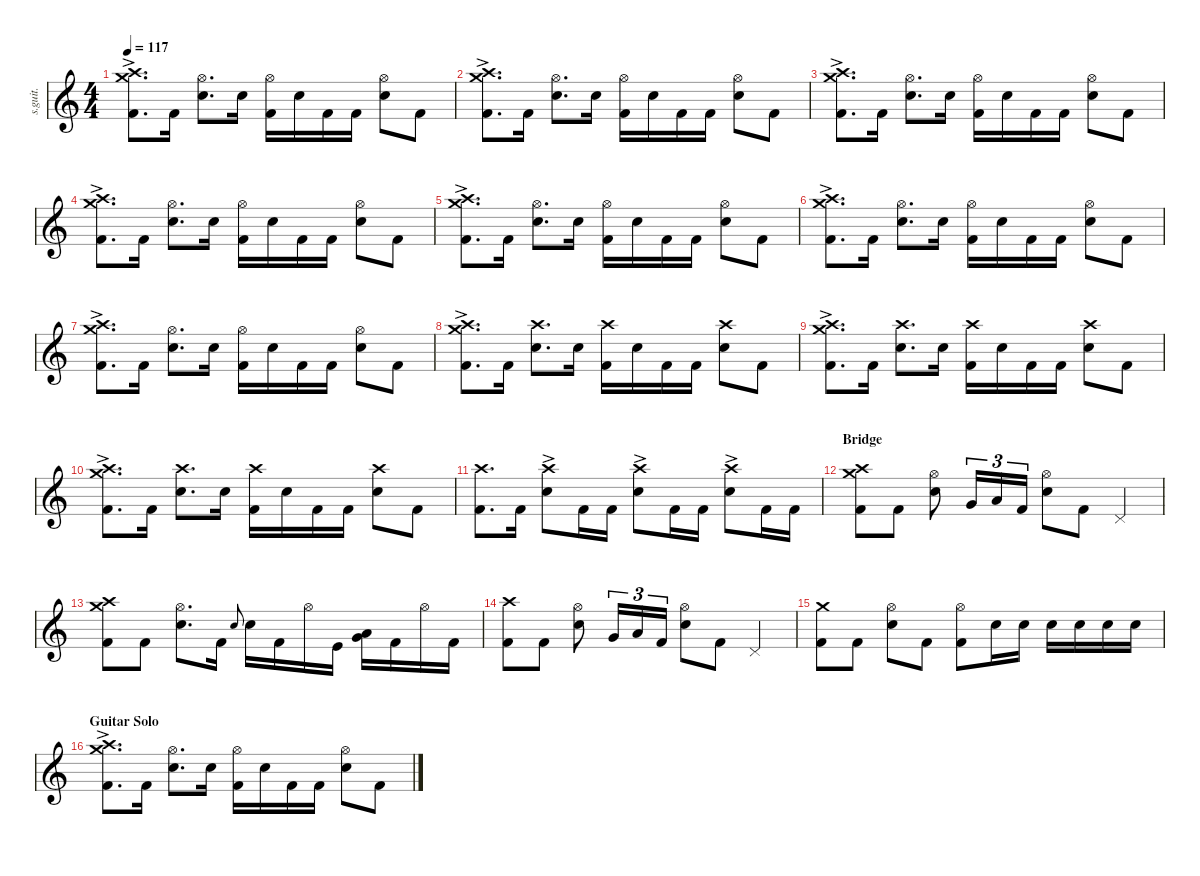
\defaultSystemsLayout 4
\hideDynamics
\bracketExtendMode nobrackets
\track ("Dave Grohl" "s.guit.") {instrument percussion}
\staff {score}
\articulation defaults
\ts (4 4)
\tempo 117
\clef g2
\ks c
("Crash medium (hit)"{ac} "Kick (hit) 2" "Crash high (hit)").8{d lyrics (0 "") lyrics (1 "") lyrics (2 "") lyrics (3 "") lyrics (4 "") dy f} "Kick (hit) 2".16{lyrics (0 "") lyrics (1 "") lyrics (2 "") lyrics (3 "") lyrics (4 "")} ("Hi-Hat (open)" "Snare (hit) 2").8{d lyrics (0 "") lyrics (1 "") lyrics (2 "") lyrics (3 "") lyrics (4 "")} "Snare (hit) 2".16{lyrics (0 "") lyrics (1 "") lyrics (2 "") lyrics (3 "") lyrics (4 "")} ("Hi-Hat (open)" "Kick (hit) 2").16{lyrics (0 "") lyrics (1 "") lyrics (2 "") lyrics (3 "") lyrics (4 "")} "Snare (hit) 2".16{lyrics (0 "") lyrics (1 "") lyrics (2 "") lyrics (3 "") lyrics (4 "")} "Kick (hit) 2".16{lyrics (0 "") lyrics (1 "") lyrics (2 "") lyrics (3 "") lyrics (4 "")} "Kick (hit) 2".16{lyrics (0 "") lyrics (1 "") lyrics (2 "") lyrics (3 "") lyrics (4 "")} ("Hi-Hat (open)" "Snare (hit) 2").8{lyrics (0 "") lyrics (1 "") lyrics (2 "") lyrics (3 "") lyrics (4 "")} "Kick (hit) 2".8{lyrics (0 "") lyrics (1 "") lyrics (2 "") lyrics (3 "") lyrics (4 "")} |
("Crash medium (hit)"{ac} "Kick (hit) 2" "Crash high (hit)").8{d lyrics (0 "") lyrics (1 "") lyrics (2 "") lyrics (3 "") lyrics (4 "")} "Kick (hit) 2".16{lyrics (0 "") lyrics (1 "") lyrics (2 "") lyrics (3 "") lyrics (4 "")} ("Hi-Hat (open)" "Snare (hit) 2").8{d lyrics (0 "") lyrics (1 "") lyrics (2 "") lyrics (3 "") lyrics (4 "")} "Snare (hit) 2".16{lyrics (0 "") lyrics (1 "") lyrics (2 "") lyrics (3 "") lyrics (4 "")} ("Hi-Hat (open)" "Kick (hit) 2").16{lyrics (0 "") lyrics (1 "") lyrics (2 "") lyrics (3 "") lyrics (4 "")} "Snare (hit) 2".16{lyrics (0 "") lyrics (1 "") lyrics (2 "") lyrics (3 "") lyrics (4 "")} "Kick (hit) 2".16{lyrics (0 "") lyrics (1 "") lyrics (2 "") lyrics (3 "") lyrics (4 "")} "Kick (hit) 2".16{lyrics (0 "") lyrics (1 "") lyrics (2 "") lyrics (3 "") lyrics (4 "")} ("Hi-Hat (open)" "Snare (hit) 2").8{lyrics (0 "") lyrics (1 "") lyrics (2 "") lyrics (3 "") lyrics (4 "")} "Kick (hit) 2".8{lyrics (0 "") lyrics (1 "") lyrics (2 "") lyrics (3 "") lyrics (4 "")} |
("Crash medium (hit)"{ac} "Kick (hit) 2" "Crash high (hit)").8{d lyrics (0 "") lyrics (1 "") lyrics (2 "") lyrics (3 "") lyrics (4 "")} "Kick (hit) 2".16{lyrics (0 "") lyrics (1 "") lyrics (2 "") lyrics (3 "") lyrics (4 "")} ("Hi-Hat (open)" "Snare (hit) 2").8{d lyrics (0 "") lyrics (1 "") lyrics (2 "") lyrics (3 "") lyrics (4 "")} "Snare (hit) 2".16{lyrics (0 "") lyrics (1 "") lyrics (2 "") lyrics (3 "") lyrics (4 "")} ("Hi-Hat (open)" "Kick (hit) 2").16{lyrics (0 "") lyrics (1 "") lyrics (2 "") lyrics (3 "") lyrics (4 "")} "Snare (hit) 2".16{lyrics (0 "") lyrics (1 "") lyrics (2 "") lyrics (3 "") lyrics (4 "")} "Kick (hit) 2".16{lyrics (0 "") lyrics (1 "") lyrics (2 "") lyrics (3 "") lyrics (4 "")} "Kick (hit) 2".16{lyrics (0 "") lyrics (1 "") lyrics (2 "") lyrics (3 "") lyrics (4 "")} ("Hi-Hat (open)" "Snare (hit) 2").8{lyrics (0 "") lyrics (1 "") lyrics (2 "") lyrics (3 "") lyrics (4 "")} "Kick (hit) 2".8{lyrics (0 "") lyrics (1 "") lyrics (2 "") lyrics (3 "") lyrics (4 "")} |
("Crash medium (hit)"{ac} "Kick (hit) 2" "Crash high (hit)").8{d lyrics (0 "") lyrics (1 "") lyrics (2 "") lyrics (3 "") lyrics (4 "")} "Kick (hit) 2".16{lyrics (0 "") lyrics (1 "") lyrics (2 "") lyrics (3 "") lyrics (4 "")} ("Hi-Hat (open)" "Snare (hit) 2").8{d lyrics (0 "") lyrics (1 "") lyrics (2 "") lyrics (3 "") lyrics (4 "")} "Snare (hit) 2".16{lyrics (0 "") lyrics (1 "") lyrics (2 "") lyrics (3 "") lyrics (4 "")} ("Hi-Hat (open)" "Kick (hit) 2").16{lyrics (0 "") lyrics (1 "") lyrics (2 "") lyrics (3 "") lyrics (4 "")} "Snare (hit) 2".16{lyrics (0 "") lyrics (1 "") lyrics (2 "") lyrics (3 "") lyrics (4 "")} "Kick (hit) 2".16{lyrics (0 "") lyrics (1 "") lyrics (2 "") lyrics (3 "") lyrics (4 "")} "Kick (hit) 2".16{lyrics (0 "") lyrics (1 "") lyrics (2 "") lyrics (3 "") lyrics (4 "")} ("Hi-Hat (open)" "Snare (hit) 2").8{lyrics (0 "") lyrics (1 "") lyrics (2 "") lyrics (3 "") lyrics (4 "")} "Kick (hit) 2".8{lyrics (0 "") lyrics (1 "") lyrics (2 "") lyrics (3 "") lyrics (4 "")} |
("Crash medium (hit)"{ac} "Kick (hit) 2" "Crash high (hit)").8{d lyrics (0 "") lyrics (1 "") lyrics (2 "") lyrics (3 "") lyrics (4 "")} "Kick (hit) 2".16{lyrics (0 "") lyrics (1 "") lyrics (2 "") lyrics (3 "") lyrics (4 "")} ("Hi-Hat (open)" "Snare (hit) 2").8{d lyrics (0 "") lyrics (1 "") lyrics (2 "") lyrics (3 "") lyrics (4 "")} "Snare (hit) 2".16{lyrics (0 "") lyrics (1 "") lyrics (2 "") lyrics (3 "") lyrics (4 "")} ("Hi-Hat (open)" "Kick (hit) 2").16{lyrics (0 "") lyrics (1 "") lyrics (2 "") lyrics (3 "") lyrics (4 "")} "Snare (hit) 2".16{lyrics (0 "") lyrics (1 "") lyrics (2 "") lyrics (3 "") lyrics (4 "")} "Kick (hit) 2".16{lyrics (0 "") lyrics (1 "") lyrics (2 "") lyrics (3 "") lyrics (4 "")} "Kick (hit) 2".16{lyrics (0 "") lyrics (1 "") lyrics (2 "") lyrics (3 "") lyrics (4 "")} ("Hi-Hat (open)" "Snare (hit) 2").8{lyrics (0 "") lyrics (1 "") lyrics (2 "") lyrics (3 "") lyrics (4 "")} "Kick (hit) 2".8{lyrics (0 "") lyrics (1 "") lyrics (2 "") lyrics (3 "") lyrics (4 "")} |
("Crash medium (hit)"{ac} "Kick (hit) 2" "Crash high (hit)").8{d lyrics (0 "") lyrics (1 "") lyrics (2 "") lyrics (3 "") lyrics (4 "")} "Kick (hit) 2".16{lyrics (0 "") lyrics (1 "") lyrics (2 "") lyrics (3 "") lyrics (4 "")} ("Hi-Hat (open)" "Snare (hit) 2").8{d lyrics (0 "") lyrics (1 "") lyrics (2 "") lyrics (3 "") lyrics (4 "")} "Snare (hit) 2".16{lyrics (0 "") lyrics (1 "") lyrics (2 "") lyrics (3 "") lyrics (4 "")} ("Hi-Hat (open)" "Kick (hit) 2").16{lyrics (0 "") lyrics (1 "") lyrics (2 "") lyrics (3 "") lyrics (4 "")} "Snare (hit) 2".16{lyrics (0 "") lyrics (1 "") lyrics (2 "") lyrics (3 "") lyrics (4 "")} "Kick (hit) 2".16{lyrics (0 "") lyrics (1 "") lyrics (2 "") lyrics (3 "") lyrics (4 "")} "Kick (hit) 2".16{lyrics (0 "") lyrics (1 "") lyrics (2 "") lyrics (3 "") lyrics (4 "")} ("Hi-Hat (open)" "Snare (hit) 2").8{lyrics (0 "") lyrics (1 "") lyrics (2 "") lyrics (3 "") lyrics (4 "")} "Kick (hit) 2".8{lyrics (0 "") lyrics (1 "") lyrics (2 "") lyrics (3 "") lyrics (4 "")} |
("Crash medium (hit)"{ac} "Kick (hit) 2" "Crash high (hit)").8{d lyrics (0 "") lyrics (1 "") lyrics (2 "") lyrics (3 "") lyrics (4 "")} "Kick (hit) 2".16{lyrics (0 "") lyrics (1 "") lyrics (2 "") lyrics (3 "") lyrics (4 "")} ("Hi-Hat (open)" "Snare (hit) 2").8{d lyrics (0 "") lyrics (1 "") lyrics (2 "") lyrics (3 "") lyrics (4 "")} "Snare (hit) 2".16{lyrics (0 "") lyrics (1 "") lyrics (2 "") lyrics (3 "") lyrics (4 "")} ("Hi-Hat (open)" "Kick (hit) 2").16{lyrics (0 "") lyrics (1 "") lyrics (2 "") lyrics (3 "") lyrics (4 "")} "Snare (hit) 2".16{lyrics (0 "") lyrics (1 "") lyrics (2 "") lyrics (3 "") lyrics (4 "")} "Kick (hit) 2".16{lyrics (0 "") lyrics (1 "") lyrics (2 "") lyrics (3 "") lyrics (4 "")} "Kick (hit) 2".16{lyrics (0 "") lyrics (1 "") lyrics (2 "") lyrics (3 "") lyrics (4 "")} ("Hi-Hat (open)" "Snare (hit) 2").8{lyrics (0 "") lyrics (1 "") lyrics (2 "") lyrics (3 "") lyrics (4 "")} "Kick (hit) 2".8{lyrics (0 "") lyrics (1 "") lyrics (2 "") lyrics (3 "") lyrics (4 "")} |
("Crash medium (hit)"{ac} "Kick (hit) 2" "Crash high (hit)").8{d lyrics (0 "") lyrics (1 "") lyrics (2 "") lyrics (3 "") lyrics (4 "")} "Kick (hit) 2".16{lyrics (0 "") lyrics (1 "") lyrics (2 "") lyrics (3 "") lyrics (4 "")} ("Snare (hit) 2" "Crash high (hit)").8{d lyrics (0 "") lyrics (1 "") lyrics (2 "") lyrics (3 "") lyrics (4 "")} "Snare (hit) 2".16{lyrics (0 "") lyrics (1 "") lyrics (2 "") lyrics (3 "") lyrics (4 "")} ("Kick (hit) 2" "Crash high (hit)").16{lyrics (0 "") lyrics (1 "") lyrics (2 "") lyrics (3 "") lyrics (4 "")} "Snare (hit) 2".16{lyrics (0 "") lyrics (1 "") lyrics (2 "") lyrics (3 "") lyrics (4 "")} "Kick (hit) 2".16{lyrics (0 "") lyrics (1 "") lyrics (2 "") lyrics (3 "") lyrics (4 "")} "Kick (hit) 2".16{lyrics (0 "") lyrics (1 "") lyrics (2 "") lyrics (3 "") lyrics (4 "")} ("Snare (hit) 2" "Crash high (hit)").8{lyrics (0 "") lyrics (1 "") lyrics (2 "") lyrics (3 "") lyrics (4 "")} "Kick (hit) 2".8{lyrics (0 "") lyrics (1 "") lyrics (2 "") lyrics (3 "") lyrics (4 "")} |
("Crash medium (hit)"{ac} "Kick (hit) 2" "Crash high (hit)").8{d lyrics (0 "") lyrics (1 "") lyrics (2 "") lyrics (3 "") lyrics (4 "")} "Kick (hit) 2".16{lyrics (0 "") lyrics (1 "") lyrics (2 "") lyrics (3 "") lyrics (4 "")} ("Snare (hit) 2" "Crash high (hit)").8{d lyrics (0 "") lyrics (1 "") lyrics (2 "") lyrics (3 "") lyrics (4 "")} "Snare (hit) 2".16{lyrics (0 "") lyrics (1 "") lyrics (2 "") lyrics (3 "") lyrics (4 "")} ("Kick (hit) 2" "Crash high (hit)").16{lyrics (0 "") lyrics (1 "") lyrics (2 "") lyrics (3 "") lyrics (4 "")} "Snare (hit) 2".16{lyrics (0 "") lyrics (1 "") lyrics (2 "") lyrics (3 "") lyrics (4 "")} "Kick (hit) 2".16{lyrics (0 "") lyrics (1 "") lyrics (2 "") lyrics (3 "") lyrics (4 "")} "Kick (hit) 2".16{lyrics (0 "") lyrics (1 "") lyrics (2 "") lyrics (3 "") lyrics (4 "")} ("Snare (hit) 2" "Crash high (hit)").8{lyrics (0 "") lyrics (1 "") lyrics (2 "") lyrics (3 "") lyrics (4 "")} "Kick (hit) 2".8{lyrics (0 "") lyrics (1 "") lyrics (2 "") lyrics (3 "") lyrics (4 "")} |
("Crash medium (hit)"{ac} "Kick (hit) 2" "Crash high (hit)").8{d lyrics (0 "") lyrics (1 "") lyrics (2 "") lyrics (3 "") lyrics (4 "")} "Kick (hit) 2".16{lyrics (0 "") lyrics (1 "") lyrics (2 "") lyrics (3 "") lyrics (4 "")} ("Snare (hit) 2" "Crash high (hit)").8{d lyrics (0 "") lyrics (1 "") lyrics (2 "") lyrics (3 "") lyrics (4 "")} "Snare (hit) 2".16{lyrics (0 "") lyrics (1 "") lyrics (2 "") lyrics (3 "") lyrics (4 "")} ("Kick (hit) 2" "Crash high (hit)").16{lyrics (0 "") lyrics (1 "") lyrics (2 "") lyrics (3 "") lyrics (4 "")} "Snare (hit) 2".16{lyrics (0 "") lyrics (1 "") lyrics (2 "") lyrics (3 "") lyrics (4 "")} "Kick (hit) 2".16{lyrics (0 "") lyrics (1 "") lyrics (2 "") lyrics (3 "") lyrics (4 "")} "Kick (hit) 2".16{lyrics (0 "") lyrics (1 "") lyrics (2 "") lyrics (3 "") lyrics (4 "")} ("Snare (hit) 2" "Crash high (hit)").8{lyrics (0 "") lyrics (1 "") lyrics (2 "") lyrics (3 "") lyrics (4 "")} "Kick (hit) 2".8{lyrics (0 "") lyrics (1 "") lyrics (2 "") lyrics (3 "") lyrics (4 "")} |
("Kick (hit) 2" "Crash high (hit)").8{d lyrics (0 "") lyrics (1 "") lyrics (2 "") lyrics (3 "") lyrics (4 "")} "Kick (hit) 2".16{lyrics (0 "") lyrics (1 "") lyrics (2 "") lyrics (3 "") lyrics (4 "")} ("Snare (hit) 2"{ac} "Crash high (hit)").8{lyrics (0 "") lyrics (1 "") lyrics (2 "") lyrics (3 "") lyrics (4 "")} "Kick (hit) 2".16{lyrics (0 "") lyrics (1 "") lyrics (2 "") lyrics (3 "") lyrics (4 "")} "Kick (hit) 2".16{lyrics (0 "") lyrics (1 "") lyrics (2 "") lyrics (3 "") lyrics (4 "")} ("Snare (hit) 2"{ac} "Crash high (hit)").8{lyrics (0 "") lyrics (1 "") lyrics (2 "") lyrics (3 "") lyrics (4 "")} "Kick (hit) 2".16{lyrics (0 "") lyrics (1 "") lyrics (2 "") lyrics (3 "") lyrics (4 "")} "Kick (hit) 2".16{lyrics (0 "") lyrics (1 "") lyrics (2 "") lyrics (3 "") lyrics (4 "")} ("Snare (hit) 2"{ac} "Crash high (hit)").8{lyrics (0 "") lyrics (1 "") lyrics (2 "") lyrics (3 "") lyrics (4 "")} "Kick (hit) 2".16{lyrics (0 "") lyrics (1 "") lyrics (2 "") lyrics (3 "") lyrics (4 "")} "Kick (hit) 2".16{lyrics (0 "") lyrics (1 "") lyrics (2 "") lyrics (3 "") lyrics (4 "")} |
\section ("" "Bridge")
("Crash medium (hit)" "Kick (hit) 2" "Crash high (hit)").8{lyrics (0 "") lyrics (1 "") lyrics (2 "") lyrics (3 "") lyrics (4 "")} "Kick (hit) 2".8{lyrics (0 "") lyrics (1 "") lyrics (2 "") lyrics (3 "") lyrics (4 "")} ("Hi-Hat (open)" "Snare (hit) 2").8{lyrics (0 "") lyrics (1 "") lyrics (2 "") lyrics (3 "") lyrics (4 "")} "Very Low Tom (hit)".16{tu (3 2) lyrics (0 "") lyrics (1 "") lyrics (2 "") lyrics (3 "") lyrics (4 "")} "Low Floor Tom (hit)".16{tu (3 2) lyrics (0 "") lyrics (1 "") lyrics (2 "") lyrics (3 "") lyrics (4 "")} "Kick (hit) 2".16{tu (3 2) lyrics (0 "") lyrics (1 "") lyrics (2 "") lyrics (3 "") lyrics (4 "")} ("Hi-Hat (open)" "Snare (hit) 2").8{lyrics (0 "") lyrics (1 "") lyrics (2 "") lyrics (3 "") lyrics (4 "")} "Kick (hit) 2".8{lyrics (0 "") lyrics (1 "") lyrics (2 "") lyrics (3 "") lyrics (4 "")} "Pedal Hi-Hat (hit)".4{lyrics (0 "") lyrics (1 "") lyrics (2 "") lyrics (3 "") lyrics (4 "")} |
("Crash medium (hit)" "Kick (hit) 2" "Crash high (hit)").8{lyrics (0 "") lyrics (1 "") lyrics (2 "") lyrics (3 "") lyrics (4 "")} "Kick (hit) 2".8{lyrics (0 "") lyrics (1 "") lyrics (2 "") lyrics (3 "") lyrics (4 "")} ("Hi-Hat (open)" "Snare (hit) 2").8{d lyrics (0 "") lyrics (1 "") lyrics (2 "") lyrics (3 "") lyrics (4 "")} "Kick (hit) 2".16{lyrics (0 "") lyrics (1 "") lyrics (2 "") lyrics (3 "") lyrics (4 "")} "Snare (hit) 2".8{lyrics (0 "") lyrics (1 "") lyrics (2 "") lyrics (3 "") lyrics (4 "") gr onbeat} "Snare (hit) 2".16{lyrics (0 "") lyrics (1 "") lyrics (2 "") lyrics (3 "") lyrics (4 "")} "Kick (hit) 2".16{lyrics (0 "") lyrics (1 "") lyrics (2 "") lyrics (3 "") lyrics (4 "")} "Hi-Hat (open)".16{lyrics (0 "") lyrics (1 "") lyrics (2 "") lyrics (3 "") lyrics (4 "")} "Kick (hit)".16{lyrics (0 "") lyrics (1 "") lyrics (2 "") lyrics (3 "") lyrics (4 "")} ("Very Low Tom (hit)" "Low Floor Tom (hit)").16{lyrics (0 "") lyrics (1 "") lyrics (2 "") lyrics (3 "") lyrics (4 "")} "Kick (hit) 2".16{lyrics (0 "") lyrics (1 "") lyrics (2 "") lyrics (3 "") lyrics (4 "")} "Hi-Hat (open)".16{lyrics (0 "") lyrics (1 "") lyrics (2 "") lyrics (3 "") lyrics (4 "")} "Kick (hit) 2".16{lyrics (0 "") lyrics (1 "") lyrics (2 "") lyrics (3 "") lyrics (4 "")} |
("Kick (hit) 2" "Crash high (hit)").8{lyrics (0 "") lyrics (1 "") lyrics (2 "") lyrics (3 "") lyrics (4 "")} "Kick (hit) 2".8{lyrics (0 "") lyrics (1 "") lyrics (2 "") lyrics (3 "") lyrics (4 "")} ("Hi-Hat (open)" "Snare (hit) 2").8{lyrics (0 "") lyrics (1 "") lyrics (2 "") lyrics (3 "") lyrics (4 "")} "Very Low Tom (hit)".16{tu (3 2) lyrics (0 "") lyrics (1 "") lyrics (2 "") lyrics (3 "") lyrics (4 "")} "Low Floor Tom (hit)".16{tu (3 2) lyrics (0 "") lyrics (1 "") lyrics (2 "") lyrics (3 "") lyrics (4 "")} "Kick (hit) 2".16{tu (3 2) lyrics (0 "") lyrics (1 "") lyrics (2 "") lyrics (3 "") lyrics (4 "")} ("Hi-Hat (open)" "Snare (hit) 2").8{lyrics (0 "") lyrics (1 "") lyrics (2 "") lyrics (3 "") lyrics (4 "")} "Kick (hit) 2".8{lyrics (0 "") lyrics (1 "") lyrics (2 "") lyrics (3 "") lyrics (4 "")} "Pedal Hi-Hat (hit)".4{lyrics (0 "") lyrics (1 "") lyrics (2 "") lyrics (3 "") lyrics (4 "")} |
("Crash medium (hit)" "Kick (hit) 2").8{lyrics (0 "") lyrics (1 "") lyrics (2 "") lyrics (3 "") lyrics (4 "")} "Kick (hit) 2".8{lyrics (0 "") lyrics (1 "") lyrics (2 "") lyrics (3 "") lyrics (4 "")} ("Hi-Hat (open)" "Snare (hit) 2").8{lyrics (0 "") lyrics (1 "") lyrics (2 "") lyrics (3 "") lyrics (4 "")} "Kick (hit) 2".8{lyrics (0 "") lyrics (1 "") lyrics (2 "") lyrics (3 "") lyrics (4 "")} ("Hi-Hat (open)" "Kick (hit) 2").8{lyrics (0 "") lyrics (1 "") lyrics (2 "") lyrics (3 "") lyrics (4 "")} "Snare (hit) 2".16{lyrics (0 "") lyrics (1 "") lyrics (2 "") lyrics (3 "") lyrics (4 "")} "Snare (hit) 2".16{lyrics (0 "") lyrics (1 "") lyrics (2 "") lyrics (3 "") lyrics (4 "")} "Snare (hit) 2".16{lyrics (0 "") lyrics (1 "") lyrics (2 "") lyrics (3 "") lyrics (4 "")} "Snare (hit) 2".16{lyrics (0 "") lyrics (1 "") lyrics (2 "") lyrics (3 "") lyrics (4 "")} "Snare (hit) 2".16{lyrics (0 "") lyrics (1 "") lyrics (2 "") lyrics (3 "") lyrics (4 "")} "Snare (hit) 2".16{lyrics (0 "") lyrics (1 "") lyrics (2 "") lyrics (3 "") lyrics (4 "")} |
\section ("" "Guitar Solo")
("Crash medium (hit)"{ac} "Kick (hit) 2" "Crash high (hit)").8{d lyrics (0 "") lyrics (1 "") lyrics (2 "") lyrics (3 "") lyrics (4 "")} "Kick (hit) 2".16{lyrics (0 "") lyrics (1 "") lyrics (2 "") lyrics (3 "") lyrics (4 "")} ("Hi-Hat (open)" "Snare (hit) 2").8{d lyrics (0 "") lyrics (1 "") lyrics (2 "") lyrics (3 "") lyrics (4 "")} "Snare (hit) 2".16{lyrics (0 "") lyrics (1 "") lyrics (2 "") lyrics (3 "") lyrics (4 "")} ("Hi-Hat (open)" "Kick (hit) 2").16{lyrics (0 "") lyrics (1 "") lyrics (2 "") lyrics (3 "") lyrics (4 "")} "Snare (hit) 2".16{lyrics (0 "") lyrics (1 "") lyrics (2 "") lyrics (3 "") lyrics (4 "")} "Kick (hit) 2".16{lyrics (0 "") lyrics (1 "") lyrics (2 "") lyrics (3 "") lyrics (4 "")} "Kick (hit) 2".16{lyrics (0 "") lyrics (1 "") lyrics (2 "") lyrics (3 "") lyrics (4 "")} ("Hi-Hat (open)" "Snare (hit) 2").8{lyrics (0 "") lyrics (1 "") lyrics (2 "") lyrics (3 "") lyrics (4 "")} "Kick (hit) 2".8{lyrics (0 "") lyrics (1 "") lyrics (2 "") lyrics (3 "") lyrics (4 "")}
